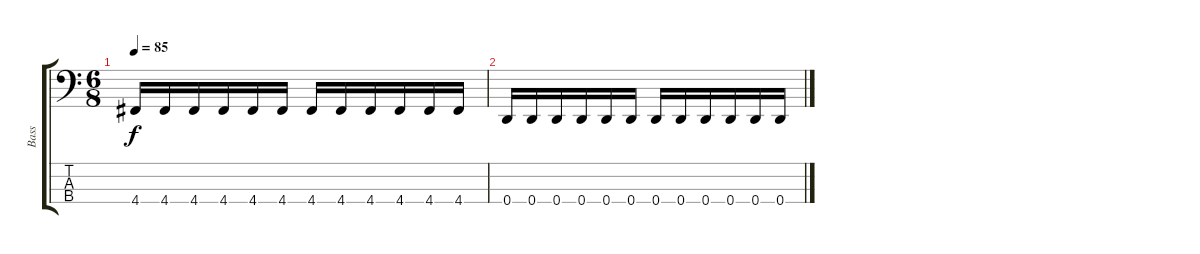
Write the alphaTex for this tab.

\track ("Bass" "Bass") {instrument electricbassfinger}
\staff {score tabs}
\tuning (G2 D2 A1 D1) {hide}
\ts (6 8)
\tempo 85
\clef f4
\ks c
4.4.16{dy f} 4.4.16 4.4.16 4.4.16 4.4.16 4.4.16 4.4.16 4.4.16 4.4.16 4.4.16 4.4.16 4.4.16 |
0.4.16 0.4.16 0.4.16 0.4.16 0.4.16 0.4.16 0.4.16 0.4.16 0.4.16 0.4.16 0.4.16 0.4.16
